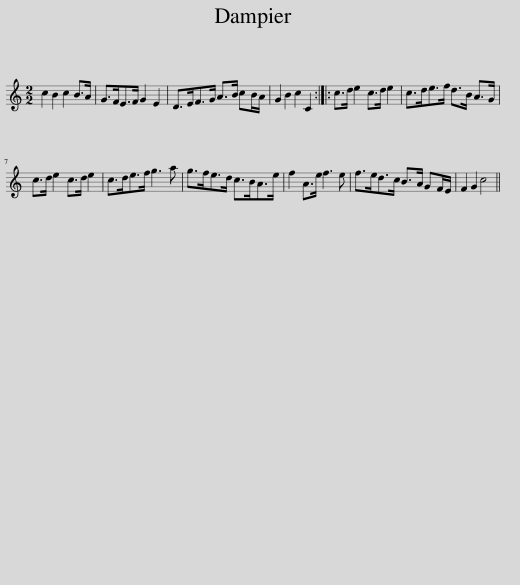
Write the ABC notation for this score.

X:1
L:1/8
M:2/2
I:linebreak $
K:C
V:1 treble
V:1
 c2 B2 c2 B>A | G>FE>F G2 E2 | D>EF>G A>B cB/A/ | G2 B2 c2 C2 :: c>d e2 c>d e2 | %5
 c>de>f d>B A>G |$ c>d e2 c>d e2 | c>de>f g3 a | g>fe>d c>BA>e | f2 A>e f3 e | %10
 f>ed>c B>A GF/E/ | F2 G2 c4 || %12
